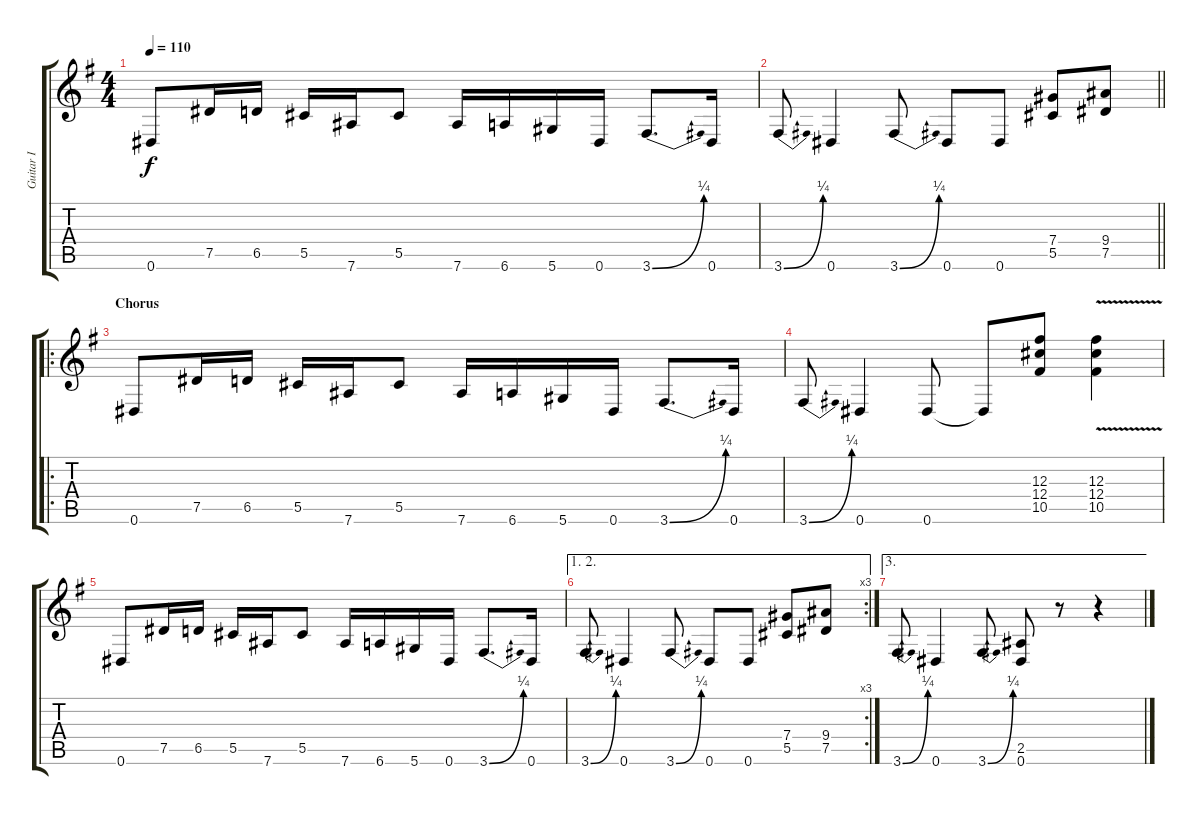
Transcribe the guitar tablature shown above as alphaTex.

\track ("Guitar I" "Guitar I") {instrument distortionguitar}
\staff {score tabs}
\tuning (Eb4 Bb3 Gb3 Db3 Ab2 Eb2) {hide}
\ts (4 4)
\tempo 110
\clef g2
\ks eminor
0.6.8{dy f} 7.5.16 6.5.16 5.5.16 7.6.16 5.5.8 7.6.16 6.6.16 5.6.16 0.6.16 3.6{be (bend 0 0 60 1)}.8{d} 0.6.16 |
\barLineRight lightlight
3.6{be (bend 0 0 60 1)}.8 0.6.4 3.6{be (bend 0 0 60 1)}.8 0.6.8 0.6.8 (7.4 5.5).8 (9.4 7.5).8 |
\ro
\section ("" "Chorus")
0.6.8 7.5.16 6.5.16 5.5.16 7.6.16 5.5.8 7.6.16 6.6.16 5.6.16 0.6.16 3.6{be (bend 0 0 60 1)}.8{d} 0.6.16 |
3.6{be (bend 0 0 60 1)}.8 0.6.4 0.6.8 0.6{t}.8 (12.3 12.4 10.5).8 (12.3{v} 12.4{v} 10.5{v}).4 |
0.6.8 7.5.16 6.5.16 5.5.16 7.6.16 5.5.8 7.6.16 6.6.16 5.6.16 0.6.16 3.6{be (bend 0 0 60 1)}.8{d} 0.6.16 |
\ae (1 2)
\rc 3
3.6{be (bend 0 0 60 1)}.8 0.6.4 3.6{be (bend 0 0 60 1)}.8 0.6.8 0.6.8 (7.4 5.5).8 (9.4 7.5).8 |
\ae 3
3.6{be (bend 0 0 60 1)}.8 0.6.4 3.6{be (bend 0 0 60 1)}.8 (2.5 0.6).8 r.8 r.4
